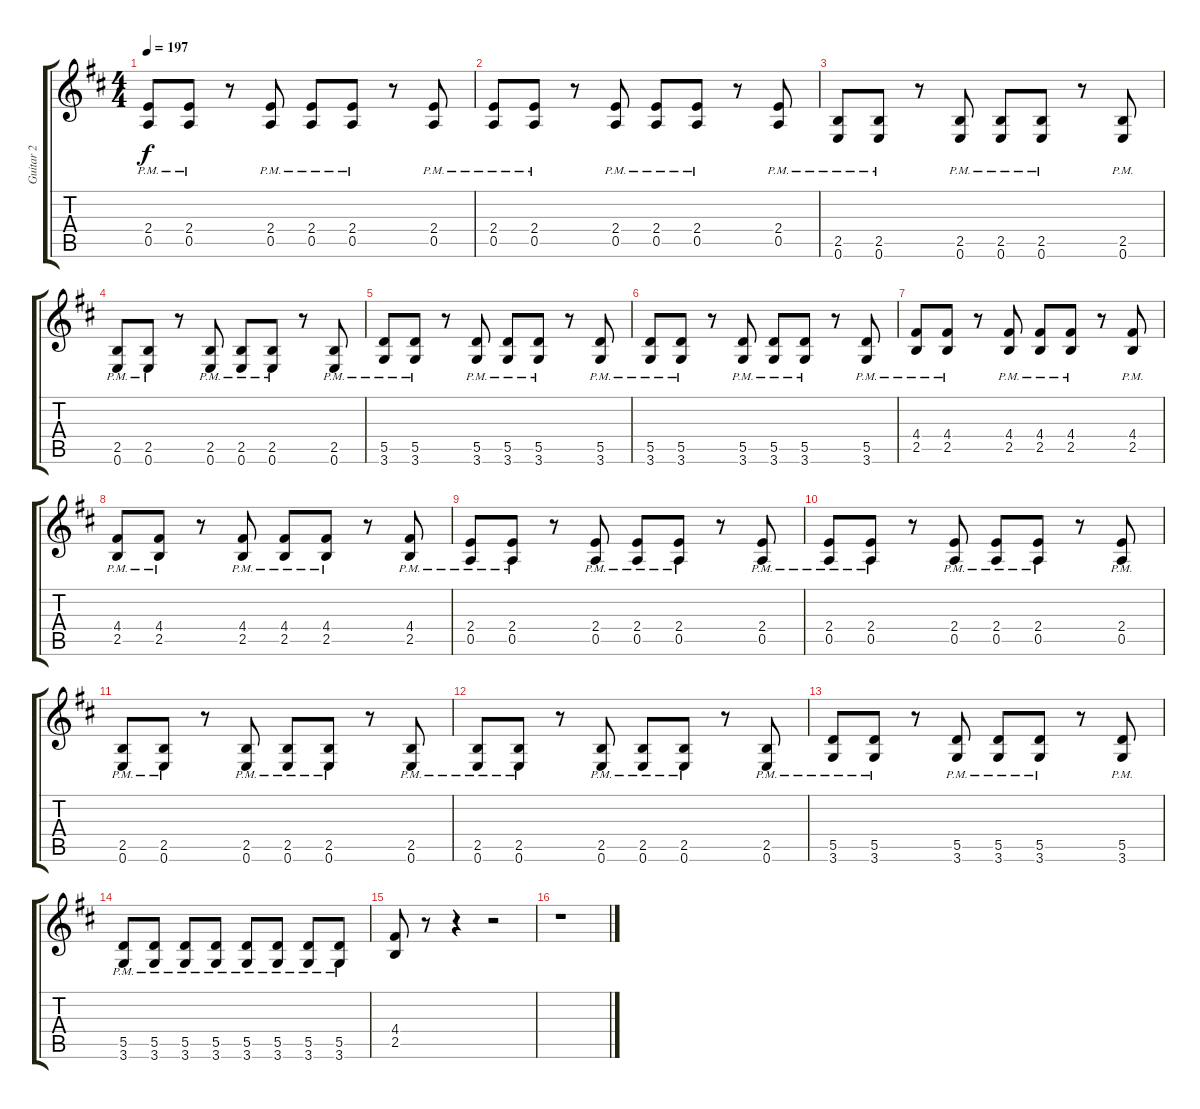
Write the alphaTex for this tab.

\track ("Guitar 2" "Guitar 2") {instrument distortionguitar}
\staff {score tabs}
\tuning (E4 B3 G3 D3 A2 E2) {hide}
\ts (4 4)
\tempo 197
\clef g2
\ks d
(2.4{pm} 0.5{pm}).8{dy f} (2.4{pm} 0.5{pm}).8 r.8 (2.4{pm} 0.5{pm}).8 (2.4{pm} 0.5{pm}).8 (2.4{pm} 0.5{pm}).8 r.8 (2.4{pm} 0.5{pm}).8 |
(2.4{pm} 0.5{pm}).8 (2.4{pm} 0.5{pm}).8 r.8 (2.4{pm} 0.5{pm}).8 (2.4{pm} 0.5{pm}).8 (2.4{pm} 0.5{pm}).8 r.8 (2.4{pm} 0.5{pm}).8 |
(2.5{pm} 0.6{pm}).8 (2.5{pm} 0.6{pm}).8 r.8 (2.5{pm} 0.6{pm}).8 (2.5{pm} 0.6{pm}).8 (2.5{pm} 0.6{pm}).8 r.8 (2.5{pm} 0.6{pm}).8 |
(2.5{pm} 0.6{pm}).8 (2.5{pm} 0.6{pm}).8 r.8 (2.5{pm} 0.6{pm}).8 (2.5{pm} 0.6{pm}).8 (2.5{pm} 0.6{pm}).8 r.8 (2.5{pm} 0.6{pm}).8 |
(5.5{pm} 3.6{pm}).8 (5.5{pm} 3.6{pm}).8 r.8 (5.5{pm} 3.6{pm}).8 (5.5{pm} 3.6{pm}).8 (5.5{pm} 3.6{pm}).8 r.8 (5.5{pm} 3.6{pm}).8 |
(5.5{pm} 3.6{pm}).8 (5.5{pm} 3.6{pm}).8 r.8 (5.5{pm} 3.6{pm}).8 (5.5{pm} 3.6{pm}).8 (5.5{pm} 3.6{pm}).8 r.8 (5.5{pm} 3.6{pm}).8 |
(4.4{pm} 2.5{pm}).8 (4.4{pm} 2.5{pm}).8 r.8 (4.4{pm} 2.5{pm}).8 (4.4{pm} 2.5{pm}).8 (4.4{pm} 2.5{pm}).8 r.8 (4.4{pm} 2.5{pm}).8 |
(4.4{pm} 2.5{pm}).8 (4.4{pm} 2.5{pm}).8 r.8 (4.4{pm} 2.5{pm}).8 (4.4{pm} 2.5{pm}).8 (4.4{pm} 2.5{pm}).8 r.8 (4.4{pm} 2.5{pm}).8 |
(2.4{pm} 0.5{pm}).8 (2.4{pm} 0.5{pm}).8 r.8 (2.4{pm} 0.5{pm}).8 (2.4{pm} 0.5{pm}).8 (2.4{pm} 0.5{pm}).8 r.8 (2.4{pm} 0.5{pm}).8 |
(2.4{pm} 0.5{pm}).8 (2.4{pm} 0.5{pm}).8 r.8 (2.4{pm} 0.5{pm}).8 (2.4{pm} 0.5{pm}).8 (2.4{pm} 0.5{pm}).8 r.8 (2.4{pm} 0.5{pm}).8 |
(2.5{pm} 0.6{pm}).8 (2.5{pm} 0.6{pm}).8 r.8 (2.5{pm} 0.6{pm}).8 (2.5{pm} 0.6{pm}).8 (2.5{pm} 0.6{pm}).8 r.8 (2.5{pm} 0.6{pm}).8 |
(2.5{pm} 0.6{pm}).8 (2.5{pm} 0.6{pm}).8 r.8 (2.5{pm} 0.6{pm}).8 (2.5{pm} 0.6{pm}).8 (2.5{pm} 0.6{pm}).8 r.8 (2.5{pm} 0.6{pm}).8 |
(5.5{pm} 3.6{pm}).8 (5.5{pm} 3.6{pm}).8 r.8 (5.5{pm} 3.6{pm}).8 (5.5{pm} 3.6{pm}).8 (5.5{pm} 3.6{pm}).8 r.8 (5.5{pm} 3.6{pm}).8 |
(5.5{pm} 3.6{pm}).8 (5.5{pm} 3.6{pm}).8 (5.5{pm} 3.6{pm}).8 (5.5{pm} 3.6{pm}).8 (5.5{pm} 3.6{pm}).8 (5.5{pm} 3.6{pm}).8 (5.5{pm} 3.6{pm}).8 (5.5{pm} 3.6{pm}).8 |
(4.4 2.5).8 r.8 r.4 r.2 |
r.1
